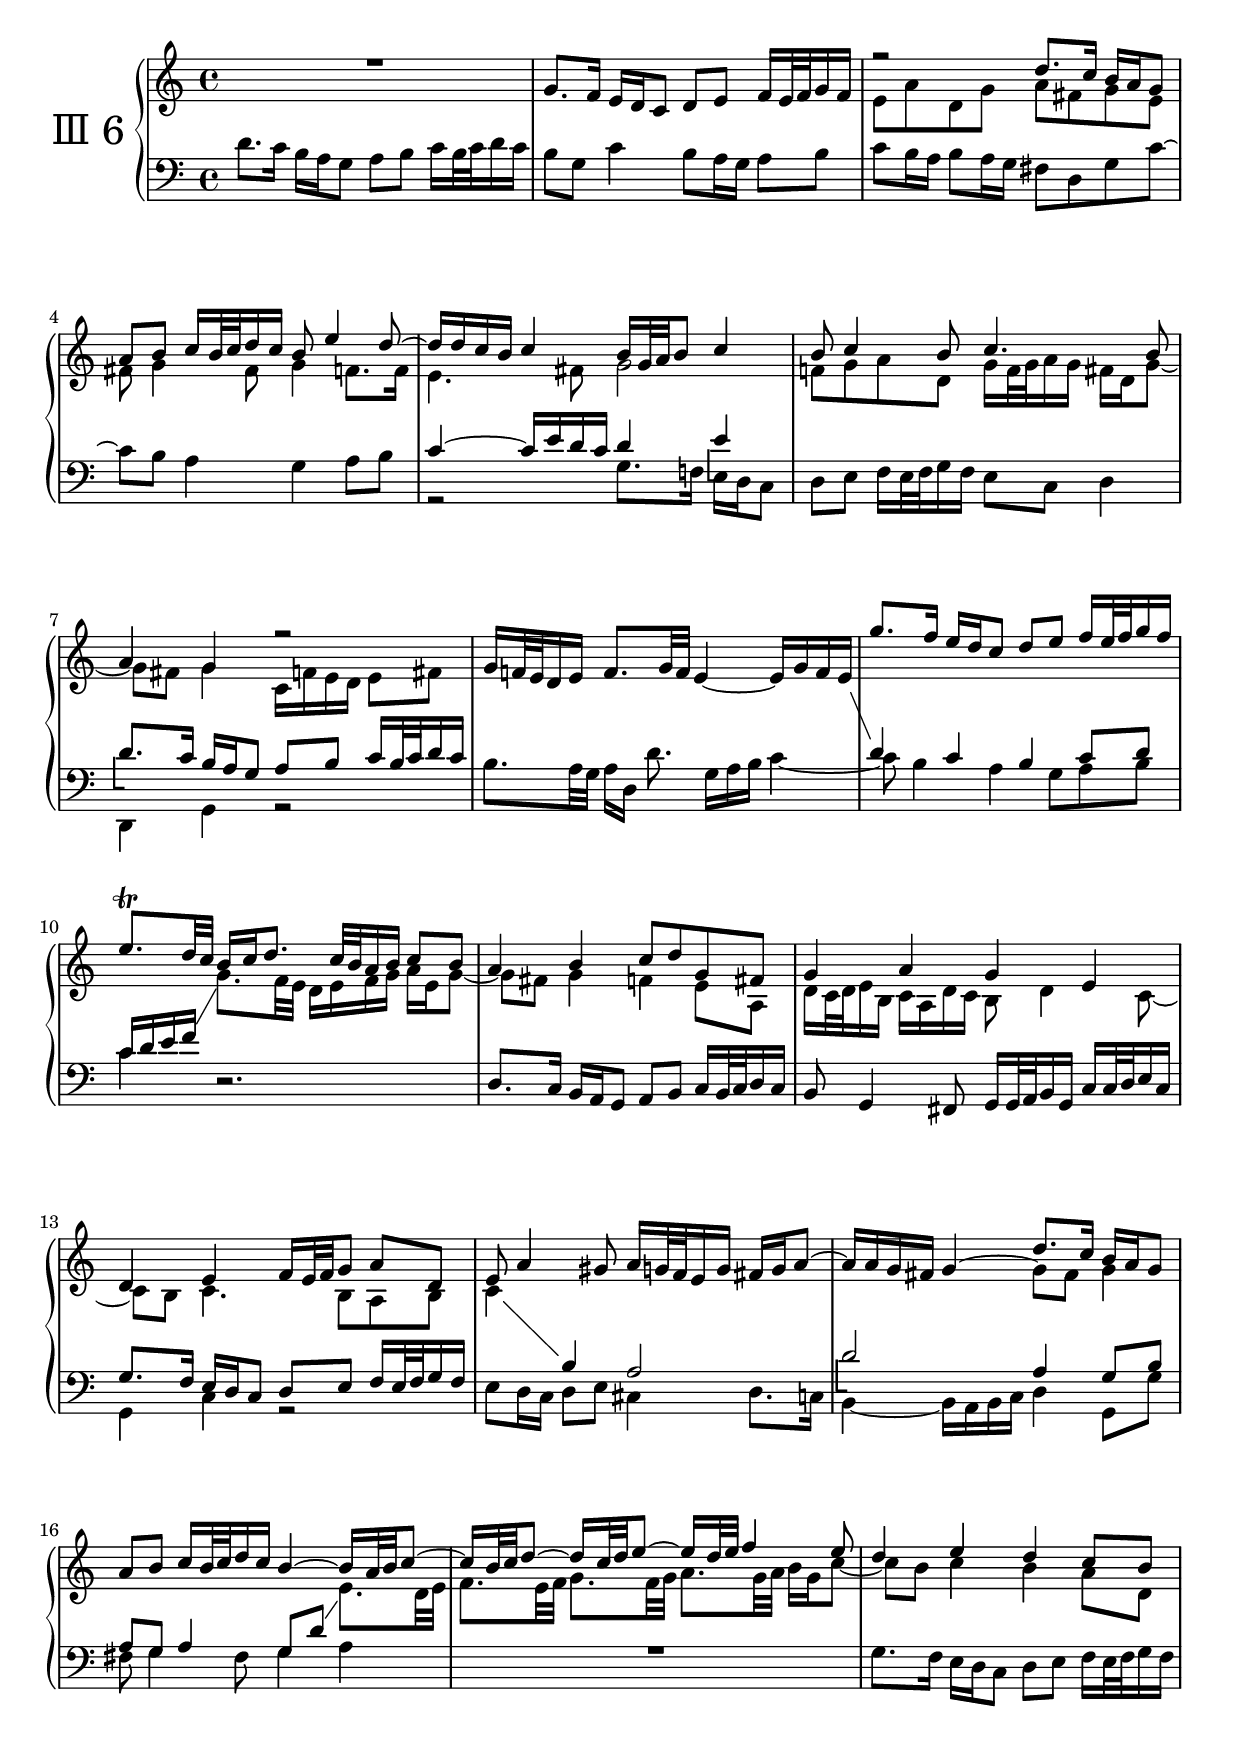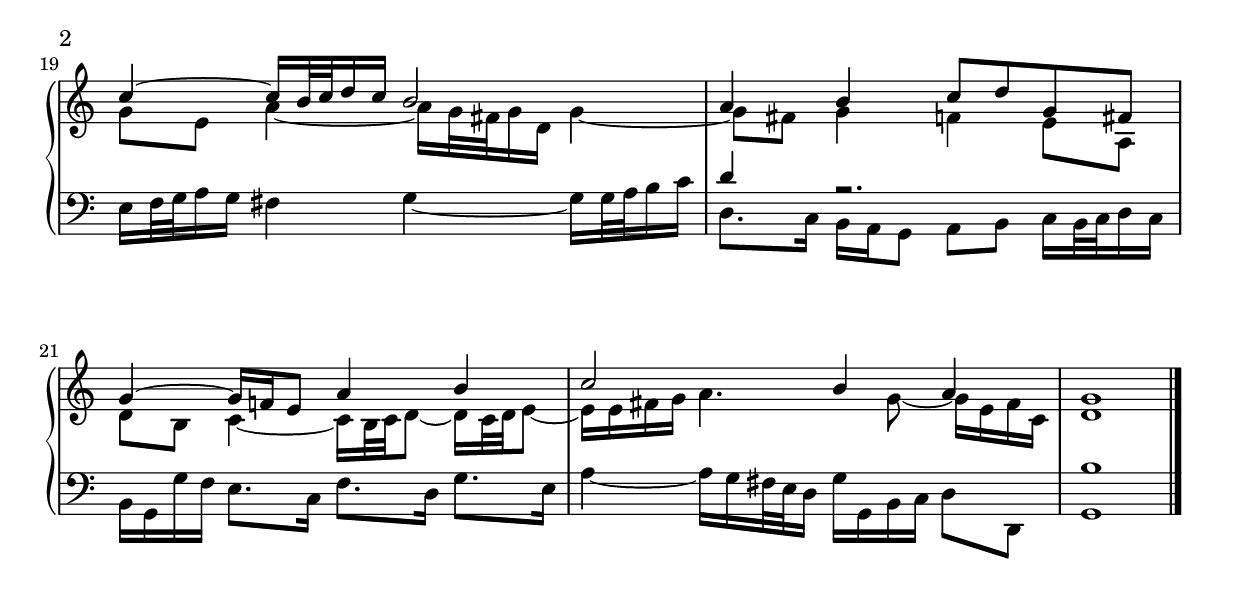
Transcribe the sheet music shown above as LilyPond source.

rh = \markup { \postscript # "0.20 setlinewidth 0.5 -2.4 moveto -1 0 rlineto 0 3 rlineto stroke" }
lh = \markup { \postscript # "0.20 setlinewidth -0.5 0 moveto 0 4 rlineto 1.5 0 rlineto stroke" }


soprvi = \relative c''
{
	R1 |	
	s1 |
	r2 d8. c16 b a g8 |
	a b c16 b32 c d16 c b8 e4 d8 ~|
	d16 d c b c4 b16 g32 a b8 c4 |
	b8 c4 b8 c4. b8 |
	a4 g r2	|
	s1 |
	g'8. f16 e d c8 d e f16 e32 f g16 f |
	e8.\trill d32 c b16 c d8. c32 b a16 b c8 b |
	a4 b c8 d g, fis |
	g4 a g e |
	d e f16 e32 f g8 a d, |
	e a4 gis8 a16 g32 f e16 g fis g a8 ~ |
	a16 a g fis g4~
	<< { \voiceTwo g8 fis8 g4 } \\ {\voiceOne d'8. c16 b a g8 } >> |
	\voiceOne
	a8 b c16 b32 c d16 c b4 ~b16 a32 b c8 ~|
	c16 b32 c d8 ~ d16 c32 d e8 ~ e16 d32 e f4 e8 |
	d4 e d c8 b |
	c4 ~ c16 b32 c d16 c b2 |
	a4 b c8 d g, fis |
	g4 ~g16 f e8 a4 b |
	c2 b4 a |
	g1 |
	\bar "|."
}

altovi = \relative c''
{
	\showStaffSwitch
	R1 |
	\stemNeutral
	g8. f16 e d c8 d e f16 e32 f g16 f |
	\stemDown
	e8 a d, g a fis g e |
	fis g4 fis8 g4 f8. f16 |
	e4. fis8 g2 |
	f8 g a d, g16 f32 g a16 g fis d g8 ~|
	g fis g4 c,16 f e d e8 fis |
	\stemNeutral
	g16 f32 e d16 e f8. g32 f e4 ~ e16 g f e |
	\change Staff="down" \voiceOne
	d4 c b c8 d c16 d e f \change Staff="up" \voiceTwo g8. f32 e d16 e f g a e g8 ~|
	g fis g4 f e8 a, |
	d16 c32 d e16 b c a d c b8 d4 c8 ~|
	c b c4. b8 a b |
	c4 \change Staff = "down" \voiceOne b a2 |
	d^\rh a4 g8 b |
	a g a4 g8 d' \change Staff = "up" \voiceTwo e8. d32 e |
	f8. e32 f g8. f32 g a8. g32 a b16 g c8~ |
	c b c4 b a8 d, |
	g e a4~a16 g32 fis g16 d g4 ~ |
	g8 fis g4 f e8 a,|
	d b c4 ~ c16 b32 c d8 ~ d16 c32 d e8 ~ |
	e16 e fis g a4. g8 ~ g16 e fis c |
	d1 |
}

tenorvi = \relative c'
{
	\showStaffSwitch
	\clef bass
	\stemNeutral
	d8. c16 b a g8 a b c16 b32 c d16 c |
	b8 g c4 b8 a16 g a8 b |
	c b16 a b8 a16 g fis8 d g c ~ |
	c b a4 g a8 b |
	\stemUp
	c4 ~ c16 e d c d4 e^\rh |
	s1 |
	d8.^\rh c16 b a g8 a b c16 b32 c d16 c |
	\stemNeutral
	b8. a32 g a16[ d,] d'8. g,16 a b \voiceTwo c4 ~|
	
	c8 b4 a g8 a b |
	c4 d,2.\rest |
	\stemUp
	s1 |
	s1 |
	g8. f16 e d c8 d e f16 e32 f g16 f |
	\voiceTwo
	e8 d16 c d8 e cis4 d8. c16 |
	b4 ~ b16 a b c d4 g,8 g' |
	fis g4 fis8 g4 a |
	R1 |
	g8. f16 e d c8 d e f16 e32 f g16 f |
	e f32 g a16 g fis4 g ~ g16 g32 a b16 c |
	\voiceOne
	d4 r2. |
	s1 |
	s1 |
	b1 |

}

bassvi = \relative c'
{
	s1 |
	s1 |
	s1 |
	s1 |
	r2 g8. f16 e d c8 |
	d e f16 e32 f g16 f e8 c d4 |
	d, g r2 |
	s1 |
	s1 |
	s1 |
	\stemNeutral
	d'8. c16 b a g8 a b c16 b32 c d16 c |
	b8 g4 fis8 g16 g32 a b16 g c16 c32 d e16 c |
	\stemDown
	g4 c r2 |
	s1 |
	s1 |
	s1 |
	R1 |
	s1 |
	s1 |
	d8. c16 b a g8 a b c16 b32 c d16 c |
	b g g' f e8. c16 f8. d16 g8. e16 |
	a4 ~ a16 g fis32 e d16 g g, b c d8 d, |
	g1 |
}

\include "merge.ly"
\score
{
	\new PianoStaff <<
		\accidentalStyle "piano"

		\set PianoStaff.instrumentName = # "Ⅲ 6"
		\new Staff = "up" << { \soprvi } \\ {\altovi} >>
		\new Staff = "down" << {\tenorvi } \\ {\bassvi} >>
	>>
	\layout 
	{
		\context { \PianoStaff \override InstrumentName #'font-size = #5  }
		\context { \Staff \consists #merge-rests-engraver }
		\context { \Staff \consists #merge-mmrests-engraver }
		\context 
		{
			\Score
			\override SpacingSpanner.common-shortest-duration = #(ly:make-moment 1/16)
		}
	}
	\midi {\tempo 4=100}
}